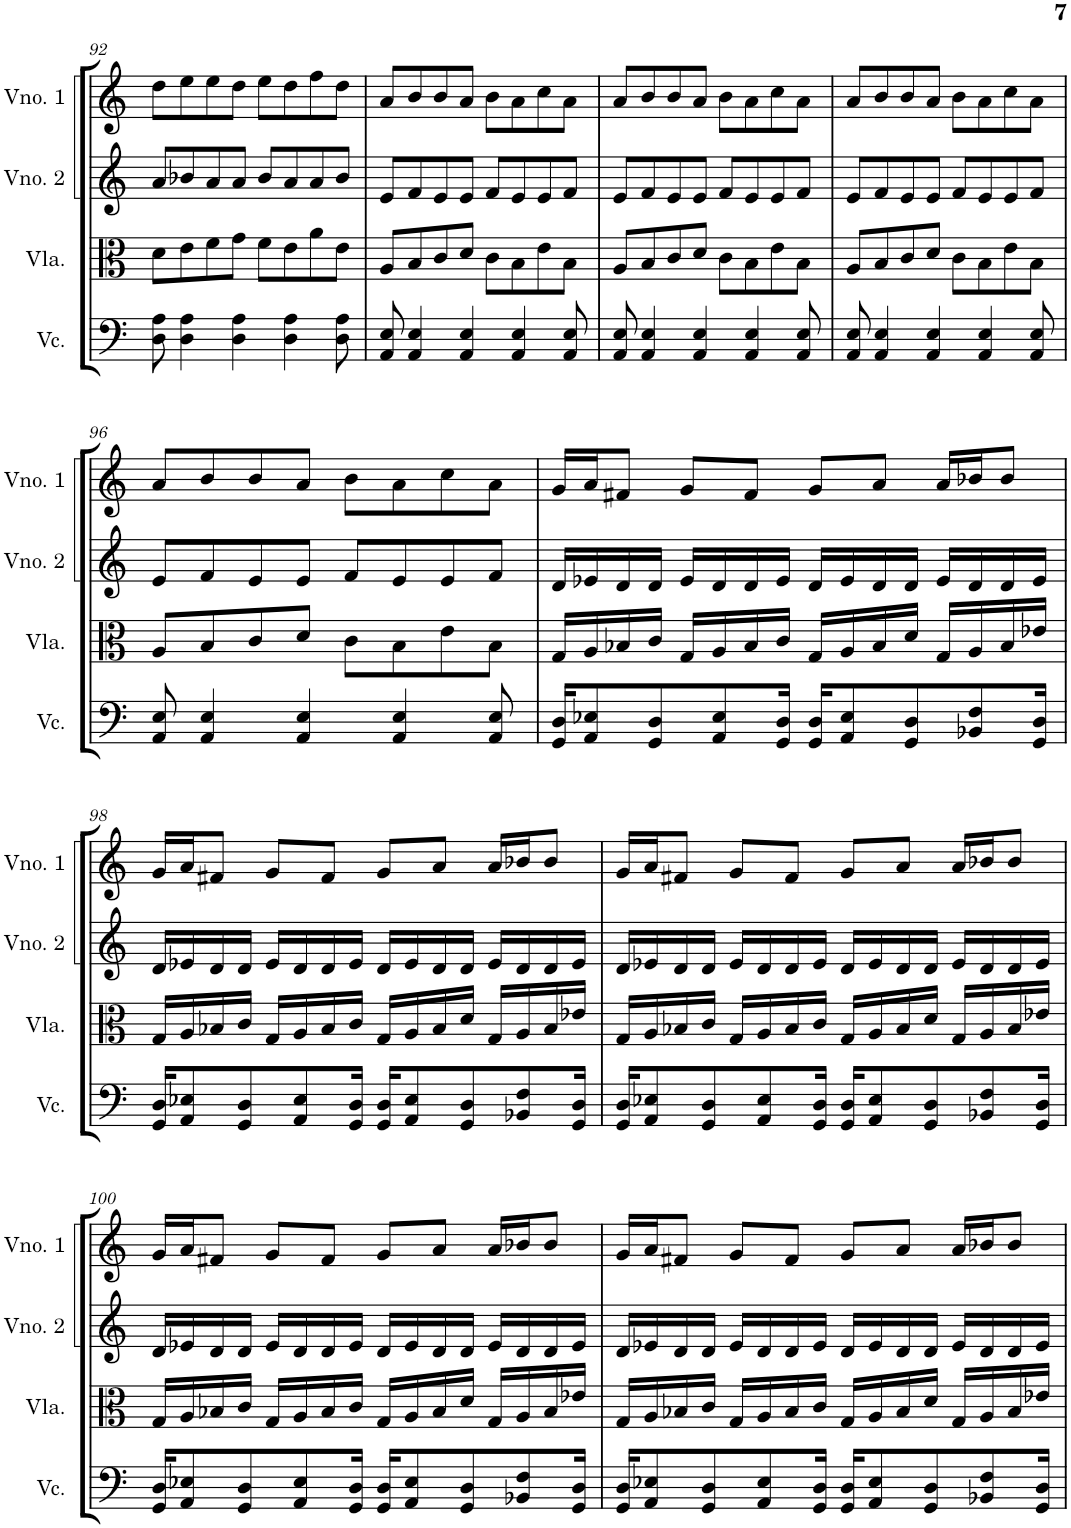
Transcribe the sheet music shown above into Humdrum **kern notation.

**kern	**kern	**kern	**kern
*part4	*part3	*part2	*part1
*staff4	*staff3	*staff2	*staff1
*I"Violoncelo	*I"Viola	*I"Violino 2	*I"Violino 1
*I'Vc.	*I'Vla.	*I'Vno. 2	*I'Vno. 1
!!LO:PB:g=z
*clefF4	*clefC3	*clefG2	*clefG2
*k[]	*k[]	*k[]	*k[]
*M4/4	*M4/4	*M4/4	*M4/4
=92	=92	=92	=92
8D\ 8A\	8d\L	8a/L	8dd\L
4D\ 4A\	8e\	8b-X/	8ee\
.	8f\	8a/	8ee\
4D\ 4A\	8g\J	8a/J	8dd\J
.	8f\L	8b-/L	8ee\L
4D\ 4A\	8e\	8a/	8dd\
.	8a\	8a/	8ff\
8D\ 8A\	8e\J	8b-/J	8dd\J
=93	=93	=93	=93
8AA/ 8E/	8A/L	8e/L	8a/L
4AA/ 4E/	8B/	8f/	8b/
.	8c/	8e/	8b/
4AA/ 4E/	8d/J	8e/J	8a/J
.	8c\L	8f/L	8b\L
4AA/ 4E/	8B\	8e/	8a\
.	8e\	8e/	8cc\
8AA/ 8E/	8B\J	8f/J	8a\J
=94	=94	=94	=94
8AA/ 8E/	8A/L	8e/L	8a/L
4AA/ 4E/	8B/	8f/	8b/
.	8c/	8e/	8b/
4AA/ 4E/	8d/J	8e/J	8a/J
.	8c\L	8f/L	8b\L
4AA/ 4E/	8B\	8e/	8a\
.	8e\	8e/	8cc\
8AA/ 8E/	8B\J	8f/J	8a\J
=95	=95	=95	=95
8AA/ 8E/	8A/L	8e/L	8a/L
4AA/ 4E/	8B/	8f/	8b/
.	8c/	8e/	8b/
4AA/ 4E/	8d/J	8e/J	8a/J
.	8c\L	8f/L	8b\L
4AA/ 4E/	8B\	8e/	8a\
.	8e\	8e/	8cc\
8AA/ 8E/	8B\J	8f/J	8a\J
!!LO:LB:g=z
=96	=96	=96	=96
8AA/ 8E/	8A/L	8e/L	8a/L
4AA/ 4E/	8B/	8f/	8b/
.	8c/	8e/	8b/
4AA/ 4E/	8d/J	8e/J	8a/J
.	8c\L	8f/L	8b\L
4AA/ 4E/	8B\	8e/	8a\
.	8e\	8e/	8cc\
8AA/ 8E/	8B\J	8f/J	8a\J
=97	=97	=97	=97
16GG/ 16D/KL	16G/LL	16d/LL	16g/LL
8AA/ 8E-X/	16A/	16e-X/	16a/J
.	16B-X/	16d/	8f#X/J
8GG/ 8D/	16c/JJ	16d/JJ	.
.	16G/LL	16e-/LL	8g/L
8AA/ 8E-/	16A/	16d/	.
.	16B-/	16d/	8f#/J
16GG/ 16D/Jk	16c/JJ	16e-/JJ	.
16GG/ 16D/KL	16G/LL	16d/LL	8g/L
8AA/ 8E-/	16A/	16e-/	.
.	16B-/	16d/	8a/J
8GG/ 8D/	16d/JJ	16d/JJ	.
.	16G/LL	16e-/LL	16a/LL
8BB-X/ 8F/	16A/	16d/	16b-X/J
.	16B-/	16d/	8b-/J
16GG/ 16D/Jk	16e-X/JJ	16e-/JJ	.
!!LO:LB:g=z
=98	=98	=98	=98
16GG/ 16D/KL	16G/LL	16d/LL	16g/LL
8AA/ 8E-X/	16A/	16e-X/	16a/J
.	16B-X/	16d/	8f#X/J
8GG/ 8D/	16c/JJ	16d/JJ	.
.	16G/LL	16e-/LL	8g/L
8AA/ 8E-/	16A/	16d/	.
.	16B-/	16d/	8f#/J
16GG/ 16D/Jk	16c/JJ	16e-/JJ	.
16GG/ 16D/KL	16G/LL	16d/LL	8g/L
8AA/ 8E-/	16A/	16e-/	.
.	16B-/	16d/	8a/J
8GG/ 8D/	16d/JJ	16d/JJ	.
.	16G/LL	16e-/LL	16a/LL
8BB-X/ 8F/	16A/	16d/	16b-X/J
.	16B-/	16d/	8b-/J
16GG/ 16D/Jk	16e-X/JJ	16e-/JJ	.
=99	=99	=99	=99
16GG/ 16D/KL	16G/LL	16d/LL	16g/LL
8AA/ 8E-X/	16A/	16e-X/	16a/J
.	16B-X/	16d/	8f#X/J
8GG/ 8D/	16c/JJ	16d/JJ	.
.	16G/LL	16e-/LL	8g/L
8AA/ 8E-/	16A/	16d/	.
.	16B-/	16d/	8f#/J
16GG/ 16D/Jk	16c/JJ	16e-/JJ	.
16GG/ 16D/KL	16G/LL	16d/LL	8g/L
8AA/ 8E-/	16A/	16e-/	.
.	16B-/	16d/	8a/J
8GG/ 8D/	16d/JJ	16d/JJ	.
.	16G/LL	16e-/LL	16a/LL
8BB-X/ 8F/	16A/	16d/	16b-X/J
.	16B-/	16d/	8b-/J
16GG/ 16D/Jk	16e-X/JJ	16e-/JJ	.
!!LO:LB:g=z
=100	=100	=100	=100
16GG/ 16D/KL	16G/LL	16d/LL	16g/LL
8AA/ 8E-X/	16A/	16e-X/	16a/J
.	16B-X/	16d/	8f#X/J
8GG/ 8D/	16c/JJ	16d/JJ	.
.	16G/LL	16e-/LL	8g/L
8AA/ 8E-/	16A/	16d/	.
.	16B-/	16d/	8f#/J
16GG/ 16D/Jk	16c/JJ	16e-/JJ	.
16GG/ 16D/KL	16G/LL	16d/LL	8g/L
8AA/ 8E-/	16A/	16e-/	.
.	16B-/	16d/	8a/J
8GG/ 8D/	16d/JJ	16d/JJ	.
.	16G/LL	16e-/LL	16a/LL
8BB-X/ 8F/	16A/	16d/	16b-X/J
.	16B-/	16d/	8b-/J
16GG/ 16D/Jk	16e-X/JJ	16e-/JJ	.
=101	=101	=101	=101
16GG/ 16D/KL	16G/LL	16d/LL	16g/LL
8AA/ 8E-X/	16A/	16e-X/	16a/J
.	16B-X/	16d/	8f#X/J
8GG/ 8D/	16c/JJ	16d/JJ	.
.	16G/LL	16e-/LL	8g/L
8AA/ 8E-/	16A/	16d/	.
.	16B-/	16d/	8f#/J
16GG/ 16D/Jk	16c/JJ	16e-/JJ	.
16GG/ 16D/KL	16G/LL	16d/LL	8g/L
8AA/ 8E-/	16A/	16e-/	.
.	16B-/	16d/	8a/J
8GG/ 8D/	16d/JJ	16d/JJ	.
.	16G/LL	16e-/LL	16a/LL
8BB-X/ 8F/	16A/	16d/	16b-X/J
.	16B-/	16d/	8b-/J
16GG/ 16D/Jk	16e-X/JJ	16e-/JJ	.
=	=	=	=
*-	*-	*-	*-
